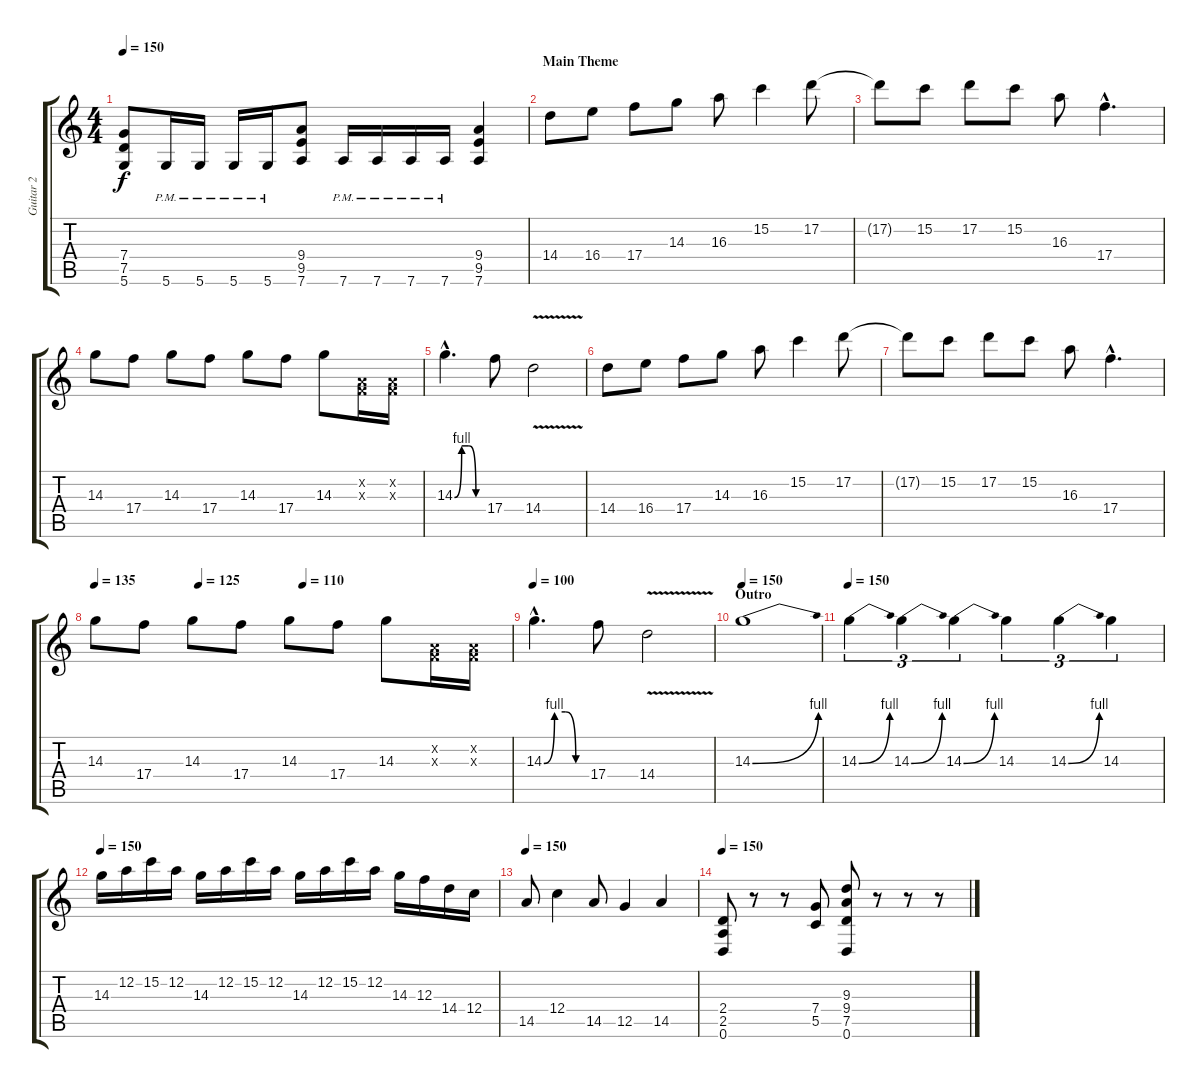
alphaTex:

\track ("Guitar 2" "Guitar 2") {instrument distortionguitar}
\staff {score tabs}
\tuning (D4 A3 F3 C3 G2 D2) {hide}
\ts (4 4)
\tempo 150
\clef g2
\ks c
(7.4 7.5 5.6).8{dy f} 5.6{pm}.16 5.6{pm}.16 5.6{pm}.16 5.6{pm}.16 (9.4 9.5 7.6).8 7.6{pm}.16 7.6{pm}.16 7.6{pm}.16 7.6{pm}.16 (9.4 9.5 7.6).4 |
\section ("" "Main Theme")
14.4.8 16.4.8 17.4.8 14.3.8 16.3.8 15.2.4 17.2.8 |
17.2{t}.8 15.2.8 17.2.8 15.2.8 16.3.8 17.4{hac}.4{d} |
14.3.8 17.4.8 14.3.8 17.4.8 14.3.8 17.4.8 14.3.8 (0.2{x} 0.3{x}).16 (0.2{x} 0.3{x}).16 |
14.3{be (custom 0 0 15 4 30 4 45 0 60 0) hac}.4{d} 17.4.8 14.4{v}.2{instrument guitarharmonics} |
14.4.8{instrument distortionguitar} 16.4.8 17.4.8 14.3.8 16.3.8 15.2.4 17.2.8 |
17.2{t}.8 15.2.8 17.2.8 15.2.8 16.3.8 17.4{hac}.4{d} |
\tempo 135
\tempo (125 0.25)
\tempo (110 0.5)
14.3.8 17.4.8 14.3.8 17.4.8 14.3.8 17.4.8 14.3.8 (0.2{x} 0.3{x}).16 (0.2{x} 0.3{x}).16 |
\tempo 100
14.3{be (custom 0 0 15 4 30 4 45 0 60 0) hac}.4{d} 17.4.8 14.4{v}.2{instrument guitarharmonics} |
\section ("" "Outro")
\tempo 150
14.3{be (bend 0 0 60 4)}.1{instrument guitarharmonics} |
\tempo 150
14.3{be (bend 0 0 60 4)}.4{tu (3 2) instrument distortionguitar} 14.3{be (bend 0 0 60 4)}.4{tu (3 2)} 14.3{be (bend 0 0 60 4)}.4{tu (3 2)} 14.3.4{tu (3 2)} 14.3{be (bend 0 0 60 4)}.4{tu (3 2)} 14.3.4{tu (3 2)} |
\tempo 150
14.3.16 12.2.16 15.2.16 12.2.16 14.3.16 12.2.16 15.2.16 12.2.16 14.3.16 12.2.16 15.2.16 12.2.16 14.3.16 12.3.16 14.4.16 12.4.16 |
\tempo 150
14.5.8 12.4.4 14.5.8 12.5.4 14.5.4 |
\tempo 150
(2.4 2.5 0.6).8 r.8 r.8 (7.4 5.5).8 (9.3 9.4 7.5 0.6).8 r.8 r.8 r.8
